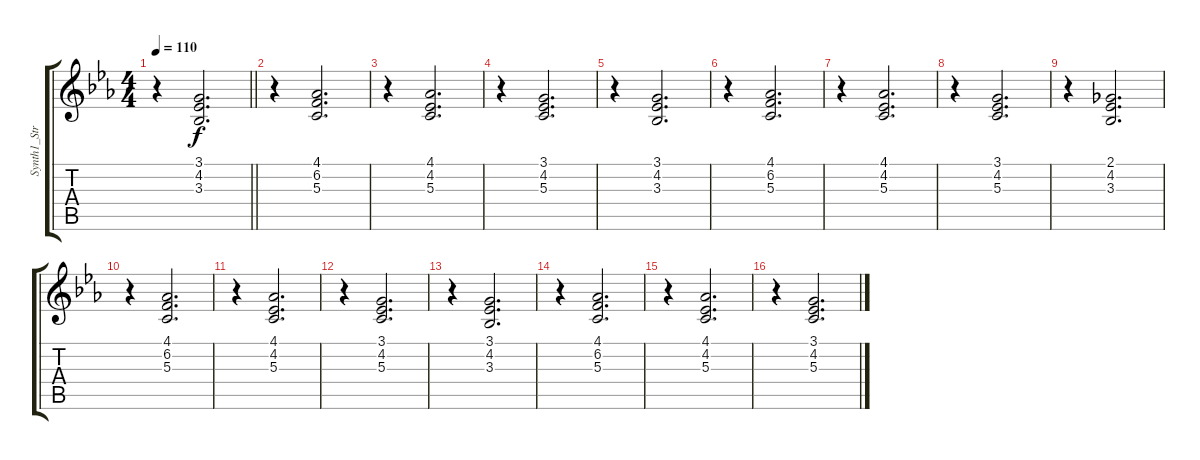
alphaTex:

\track ("Synth1_String" "Synth1_Str") {instrument stringensemble1}
\staff {score tabs}
\tuning (E4 B3 G3 D3 A2 E2) {hide}
\ts (4 4)
\tempo 110
\clef g2
\barLineRight lightlight
\ks eb
r.4{dy f} (3.1 4.2 3.3).2{d} |
r.4 (4.1 6.2 5.3).2{d} |
r.4 (4.1 4.2 5.3).2{d} |
r.4 (3.1 4.2 5.3).2{d} |
r.4 (3.1 4.2 3.3).2{d} |
r.4 (4.1 6.2 5.3).2{d} |
r.4 (4.1 4.2 5.3).2{d} |
r.4 (3.1 4.2 5.3).2{d} |
r.4 (2.1 4.2 3.3).2{d} |
r.4 (4.1 6.2 5.3).2{d} |
r.4 (4.1 4.2 5.3).2{d} |
r.4 (3.1 4.2 5.3).2{d} |
r.4 (3.1 4.2 3.3).2{d} |
r.4 (4.1 6.2 5.3).2{d} |
r.4 (4.1 4.2 5.3).2{d} |
r.4 (3.1 4.2 5.3).2{d}
